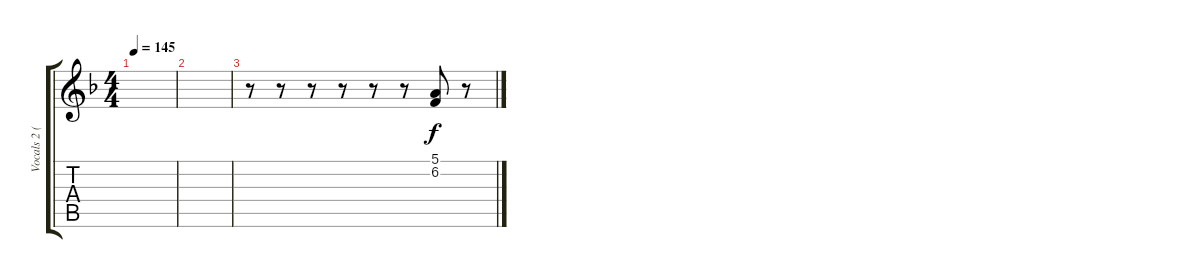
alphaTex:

\track ("Vocals 2 (Noodles, Greg K.)" "Vocals 2 (") {instrument clarinet}
\staff {score tabs}
\tuning (E4 B3 G3 D3 A2 E2) {hide}
\ts (4 4)
\tempo 145
\clef g2
\ks f
|
|
r.8 r.8 r.8 r.8 r.8 r.8 (5.1 6.2).8 r.8
